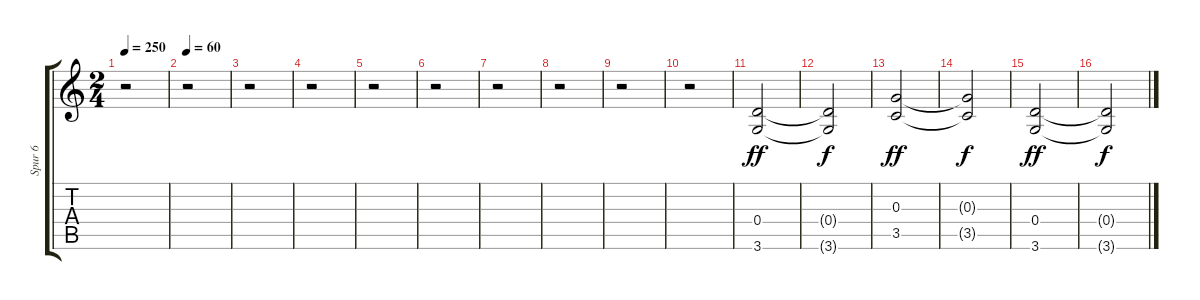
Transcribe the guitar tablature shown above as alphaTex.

\track ("Spur 6" "Spur 6") {instrument distortionguitar}
\staff {score tabs}
\tuning (E4 B3 G3 D3 A2 E2) {hide}
\ts (2 4)
\tempo 250
\clef g2
\ks c
r.2{dy ff instrument distortionguitar} |
\tempo 60
r.2 |
r.2 |
r.2 |
r.2 |
r.2 |
r.2 |
r.2 |
r.2 |
r.2 |
(0.4 3.6).2 |
(0.4{t} 3.6{t}).2{dy f} |
(0.3 3.5).2{dy ff} |
(0.3{t} 3.5{t}).2{dy f} |
(0.4 3.6).2{dy ff} |
(0.4{t} 3.6{t}).2{dy f}
